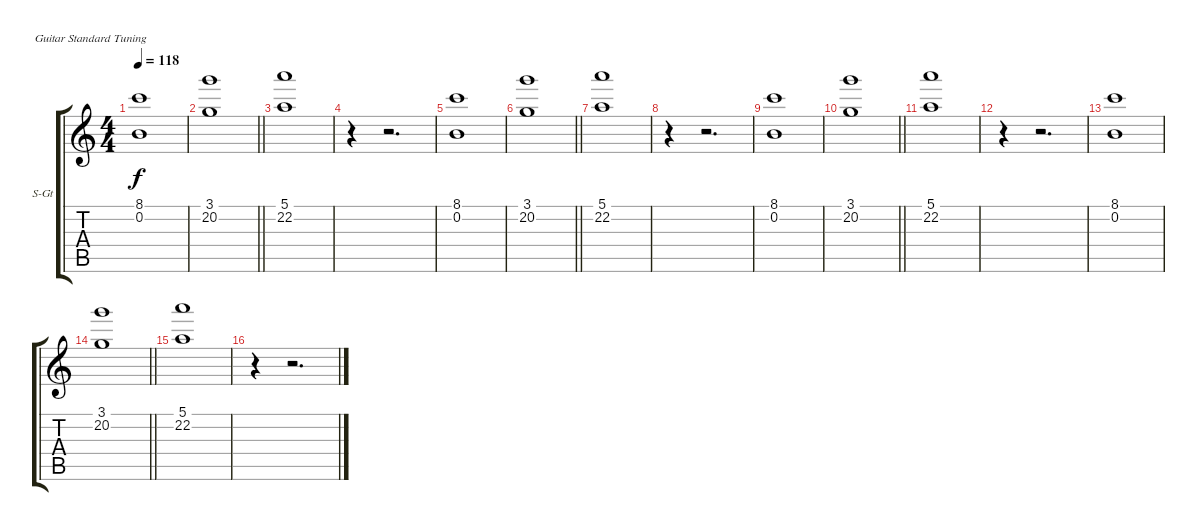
\bracketExtendMode groupsimilarinstruments
\firstSystemTrackNameOrientation horizontal
\otherSystemsTrackNameOrientation horizontal
\track ("Скрипка" "S-Gt") {instrument stringensemble1}
\staff {score tabs}
\tuning (E4 B3 G3 D3 A2 E2)
\displaytranspose 12
\ts (4 4)
\tempo 118
\clef g2
\ks c
(8.1 0.2).1{dy f} |
\barLineRight lightlight
(3.1 20.2).1 |
(5.1 22.2).1 |
r.4 r.2{d} |
(8.1 0.2).1 |
\barLineRight lightlight
(3.1 20.2).1 |
(5.1 22.2).1 |
r.4 r.2{d} |
(8.1 0.2).1 |
\barLineRight lightlight
(3.1 20.2).1 |
(5.1 22.2).1 |
r.4 r.2{d} |
(8.1 0.2).1 |
\barLineRight lightlight
(3.1 20.2).1 |
(5.1 22.2).1 |
r.4 r.2{d}
